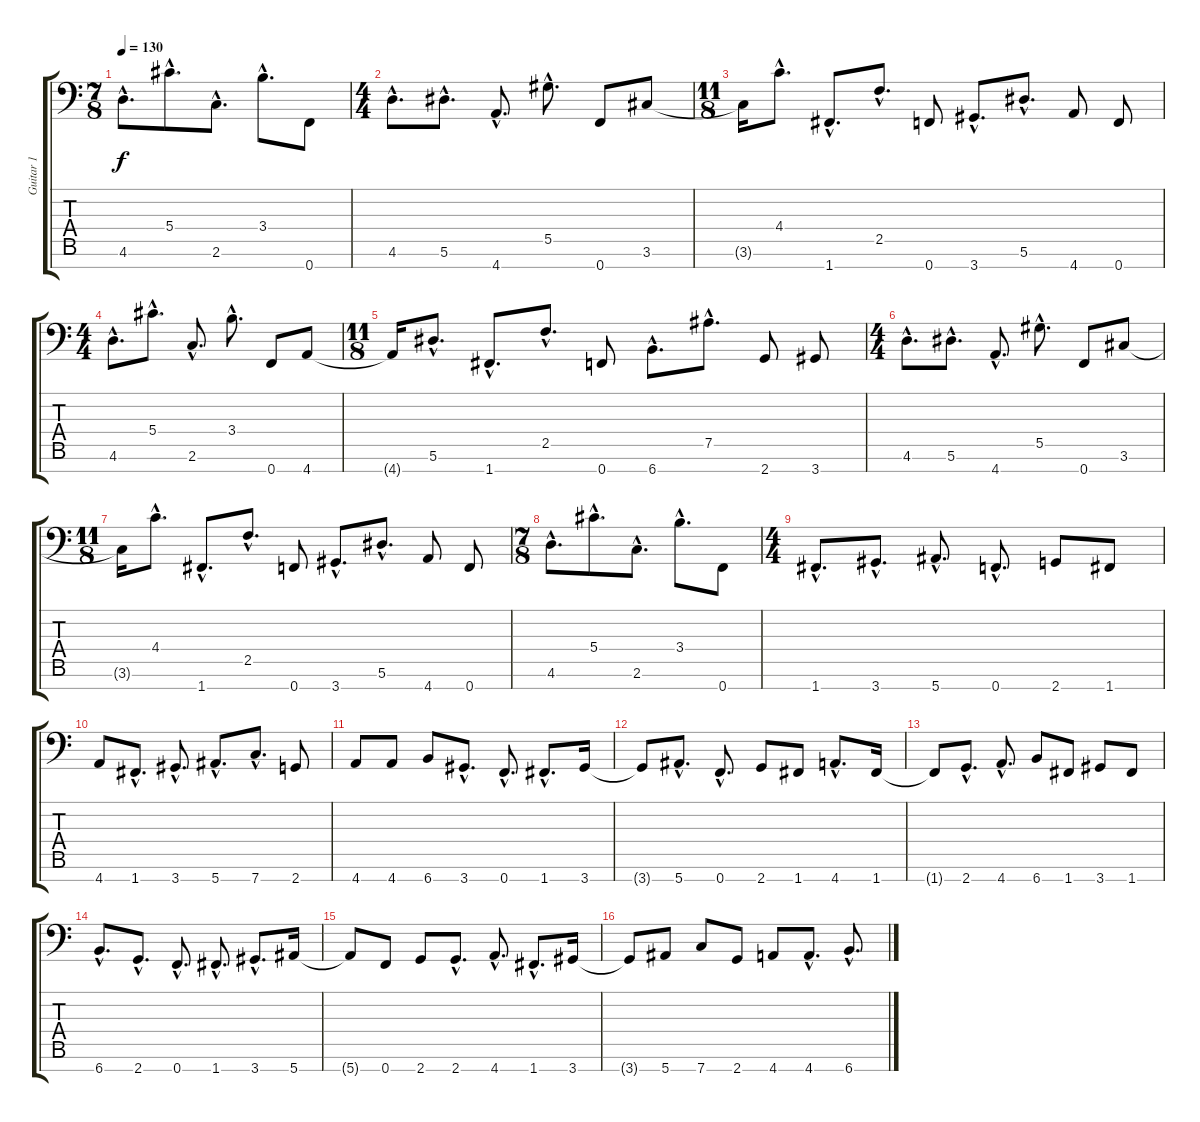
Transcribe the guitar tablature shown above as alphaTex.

\track ("Guitar 1" "Guitar 1") {instrument overdrivenguitar}
\staff {score tabs}
\tuning (Bb3 Gb3 Db3 Ab2 Eb2 Bb1 F1) {hide}
\ts (7 8)
\tempo 130
\clef f4
\ks c
4.6{hac}.8{d dy f instrument overdrivenguitar} 5.4{hac}.8{d} 2.6{hac}.8{d} 3.4{hac}.8{d} 0.7.8 |
\ts (4 4)
4.6{hac}.8{d instrument overdrivenguitar} 5.6{hac}.8{d} 4.7{hac}.8{d} 5.5{hac}.8{d} 0.7.8 3.6.8 |
\ts (11 8)
3.6{t}.16 4.4{hac}.8{d} 1.7{hac}.8{d} 2.5{hac}.8{d} 0.7.8 3.7{hac}.8{d} 5.6{hac}.8{d} 4.7.8 0.7.8 |
\ts (4 4)
4.6{hac}.8{d instrument overdrivenguitar} 5.4{hac}.8{d} 2.6{hac}.8{d} 3.4{hac}.8{d} 0.7.8 4.7.8 |
\ts (11 8)
4.7{t}.16 5.6{hac}.8{d} 1.7{hac}.8{d} 2.5{hac}.8{d} 0.7.8 6.7{hac}.8{d} 7.5{hac}.8{d} 2.7.8 3.7.8 |
\ts (4 4)
4.6{hac}.8{d instrument overdrivenguitar} 5.6{hac}.8{d} 4.7{hac}.8{d} 5.5{hac}.8{d} 0.7.8 3.6.8 |
\ts (11 8)
3.6{t}.16 4.4{hac}.8{d} 1.7{hac}.8{d} 2.5{hac}.8{d} 0.7.8 3.7{hac}.8{d} 5.6{hac}.8{d} 4.7.8 0.7.8 |
\ts (7 8)
4.6{hac}.8{d} 5.4{hac}.8{d} 2.6{hac}.8{d} 3.4{hac}.8{d} 0.7.8 |
\ts (4 4)
1.7{hac}.8{d} 3.7{hac}.8{d} 5.7{hac}.8{d} 0.7{hac}.8{d} 2.7.8 1.7.8 |
4.7.8 1.7{hac}.8{d} 3.7{hac}.8{d} 5.7{hac}.8{d} 7.7{hac}.8{d} 2.7.8 |
4.7.8 4.7.8 6.7.8 3.7{hac}.8{d} 0.7{hac}.8{d} 1.7{hac}.8{d} 3.7.16 |
3.7{t}.8 5.7{hac}.8{d} 0.7{hac}.8{d} 2.7.8 1.7.8 4.7{hac}.8{d} 1.7.16 |
1.7{t}.8 2.7{hac}.8{d} 4.7{hac}.8{d} 6.7.8 1.7.8 3.7.8 1.7.8 |
6.7{hac}.8{d} 2.7{hac}.8{d} 0.7{hac}.8{d} 1.7{hac}.8{d} 3.7{hac}.8{d} 5.7.16 |
5.7{t}.8 0.7.8 2.7.8 2.7{hac}.8{d} 4.7{hac}.8{d} 1.7{hac}.8{d} 3.7.16 |
3.7{t}.8 5.7.8 7.7.8 2.7.8 4.7.8 4.7{hac}.8{d} 6.7{hac}.8{d}
